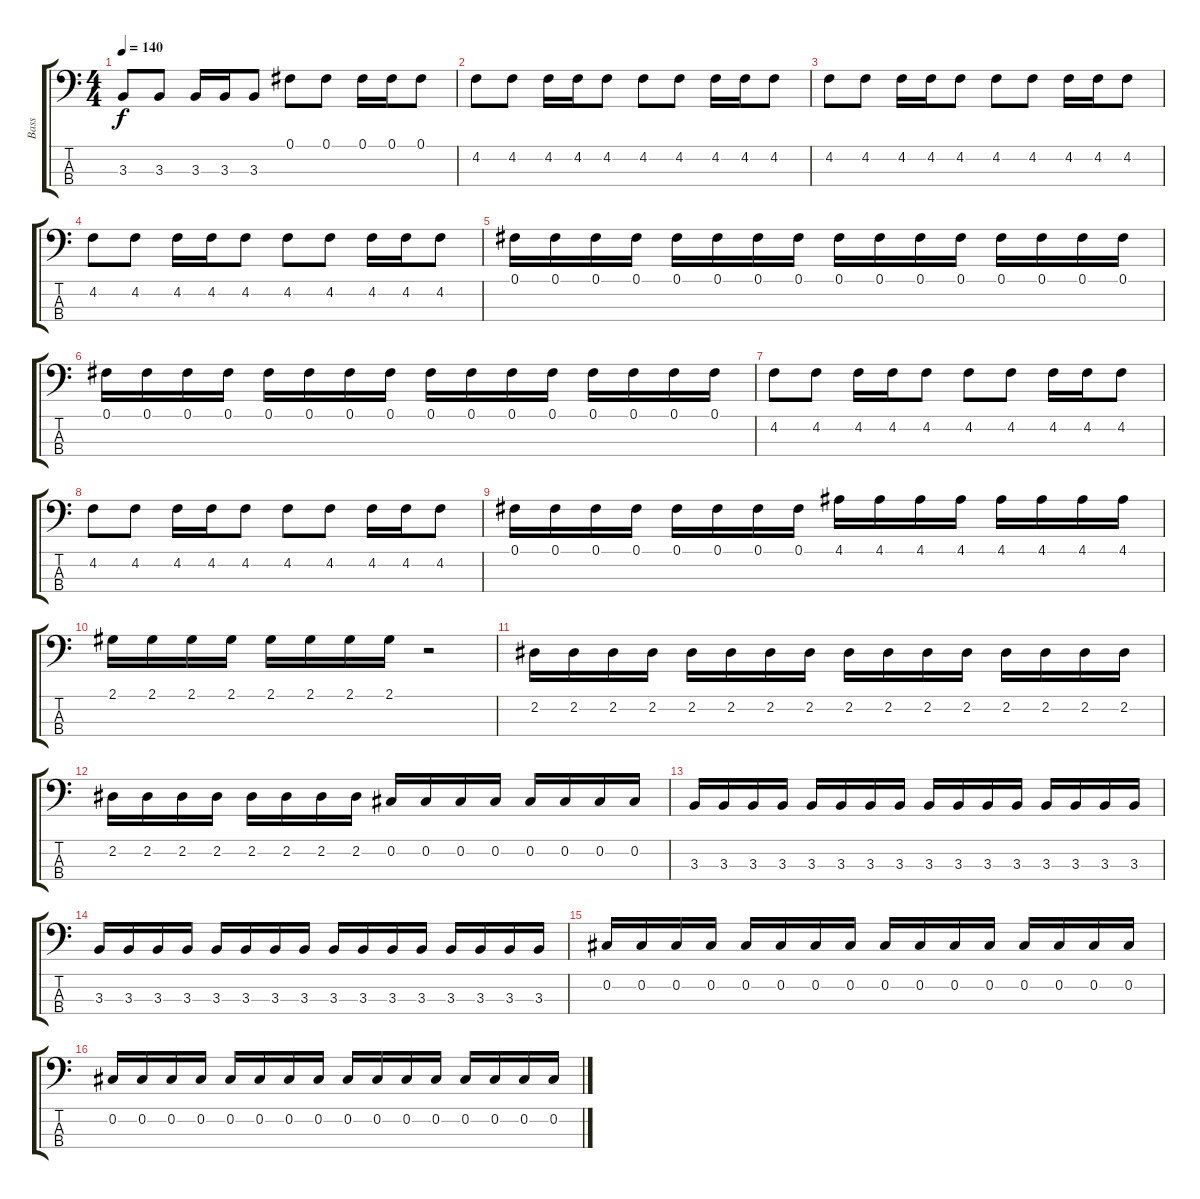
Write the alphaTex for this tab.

\track ("Bass" "Bass") {instrument electricbassfinger}
\staff {score tabs}
\tuning (Gb2 Db2 Ab1 Eb1) {hide}
\ts (4 4)
\tempo 140
\clef f4
\ks c
3.3.8{dy f} 3.3.8 3.3.16 3.3.16 3.3.8 0.1.8 0.1.8 0.1.16 0.1.16 0.1.8 |
4.2.8 4.2.8 4.2.16 4.2.16 4.2.8 4.2.8 4.2.8 4.2.16 4.2.16 4.2.8 |
4.2.8 4.2.8 4.2.16 4.2.16 4.2.8 4.2.8 4.2.8 4.2.16 4.2.16 4.2.8 |
4.2.8 4.2.8 4.2.16 4.2.16 4.2.8 4.2.8 4.2.8 4.2.16 4.2.16 4.2.8 |
0.1.16 0.1.16 0.1.16 0.1.16 0.1.16 0.1.16 0.1.16 0.1.16 0.1.16 0.1.16 0.1.16 0.1.16 0.1.16 0.1.16 0.1.16 0.1.16 |
0.1.16 0.1.16 0.1.16 0.1.16 0.1.16 0.1.16 0.1.16 0.1.16 0.1.16 0.1.16 0.1.16 0.1.16 0.1.16 0.1.16 0.1.16 0.1.16 |
4.2.8 4.2.8 4.2.16 4.2.16 4.2.8 4.2.8 4.2.8 4.2.16 4.2.16 4.2.8 |
4.2.8 4.2.8 4.2.16 4.2.16 4.2.8 4.2.8 4.2.8 4.2.16 4.2.16 4.2.8 |
0.1.16 0.1.16 0.1.16 0.1.16 0.1.16 0.1.16 0.1.16 0.1.16 4.1.16 4.1.16 4.1.16 4.1.16 4.1.16 4.1.16 4.1.16 4.1.16 |
2.1.16 2.1.16 2.1.16 2.1.16 2.1.16 2.1.16 2.1.16 2.1.16 r.2 |
2.2.16 2.2.16 2.2.16 2.2.16 2.2.16 2.2.16 2.2.16 2.2.16 2.2.16 2.2.16 2.2.16 2.2.16 2.2.16 2.2.16 2.2.16 2.2.16 |
2.2.16 2.2.16 2.2.16 2.2.16 2.2.16 2.2.16 2.2.16 2.2.16 0.2.16 0.2.16 0.2.16 0.2.16 0.2.16 0.2.16 0.2.16 0.2.16 |
3.3.16 3.3.16 3.3.16 3.3.16 3.3.16 3.3.16 3.3.16 3.3.16 3.3.16 3.3.16 3.3.16 3.3.16 3.3.16 3.3.16 3.3.16 3.3.16 |
3.3.16 3.3.16 3.3.16 3.3.16 3.3.16 3.3.16 3.3.16 3.3.16 3.3.16 3.3.16 3.3.16 3.3.16 3.3.16 3.3.16 3.3.16 3.3.16 |
0.2.16 0.2.16 0.2.16 0.2.16 0.2.16 0.2.16 0.2.16 0.2.16 0.2.16 0.2.16 0.2.16 0.2.16 0.2.16 0.2.16 0.2.16 0.2.16 |
0.2.16 0.2.16 0.2.16 0.2.16 0.2.16 0.2.16 0.2.16 0.2.16 0.2.16 0.2.16 0.2.16 0.2.16 0.2.16 0.2.16 0.2.16 0.2.16
